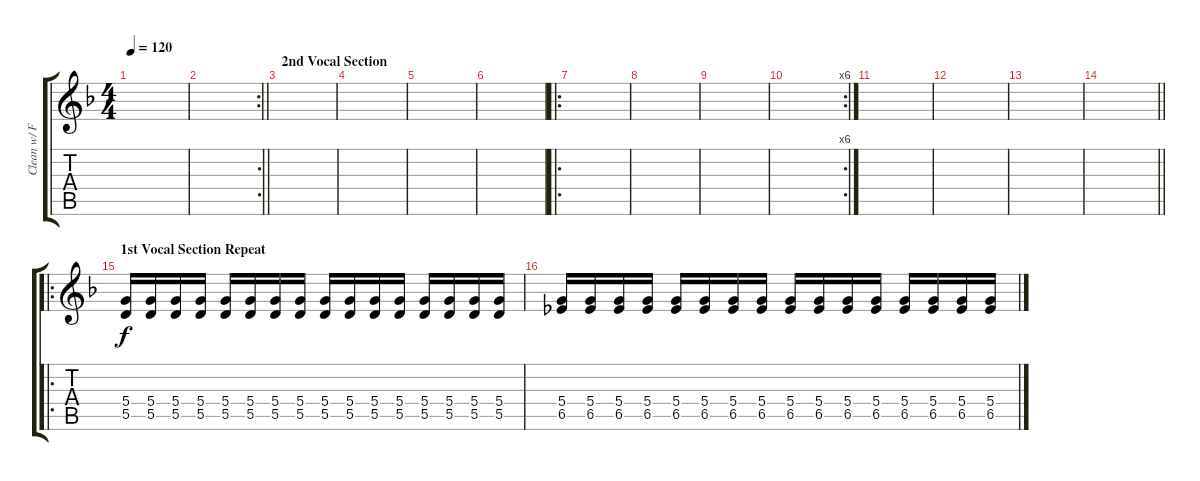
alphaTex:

\track ("Clean w/ Flange" "Clean w/ F") {instrument electricguitarjazz}
\staff {score tabs}
\tuning (E4 B3 G3 D3 A2 E2) {hide}
\ts (4 4)
\tempo 120
\clef g2
\ks dminor
|
\rc 2
\barLineRight lightlight
|
\section ("" "2nd Vocal Section")
|
|
|
|
\ro
|
|
|
\rc 6
|
|
|
|
\barLineRight lightlight
|
\ro
\section ("" "1st Vocal Section Repeat")
(5.4 5.5).16 (5.4 5.5).16 (5.4 5.5).16 (5.4 5.5).16 (5.4 5.5).16 (5.4 5.5).16 (5.4 5.5).16 (5.4 5.5).16 (5.4 5.5).16 (5.4 5.5).16 (5.4 5.5).16 (5.4 5.5).16 (5.4 5.5).16 (5.4 5.5).16 (5.4 5.5).16 (5.4 5.5).16 |
(5.4 6.5).16 (5.4 6.5).16 (5.4 6.5).16 (5.4 6.5).16 (5.4 6.5).16 (5.4 6.5).16 (5.4 6.5).16 (5.4 6.5).16 (5.4 6.5).16 (5.4 6.5).16 (5.4 6.5).16 (5.4 6.5).16 (5.4 6.5).16 (5.4 6.5).16 (5.4 6.5).16 (5.4 6.5).16
